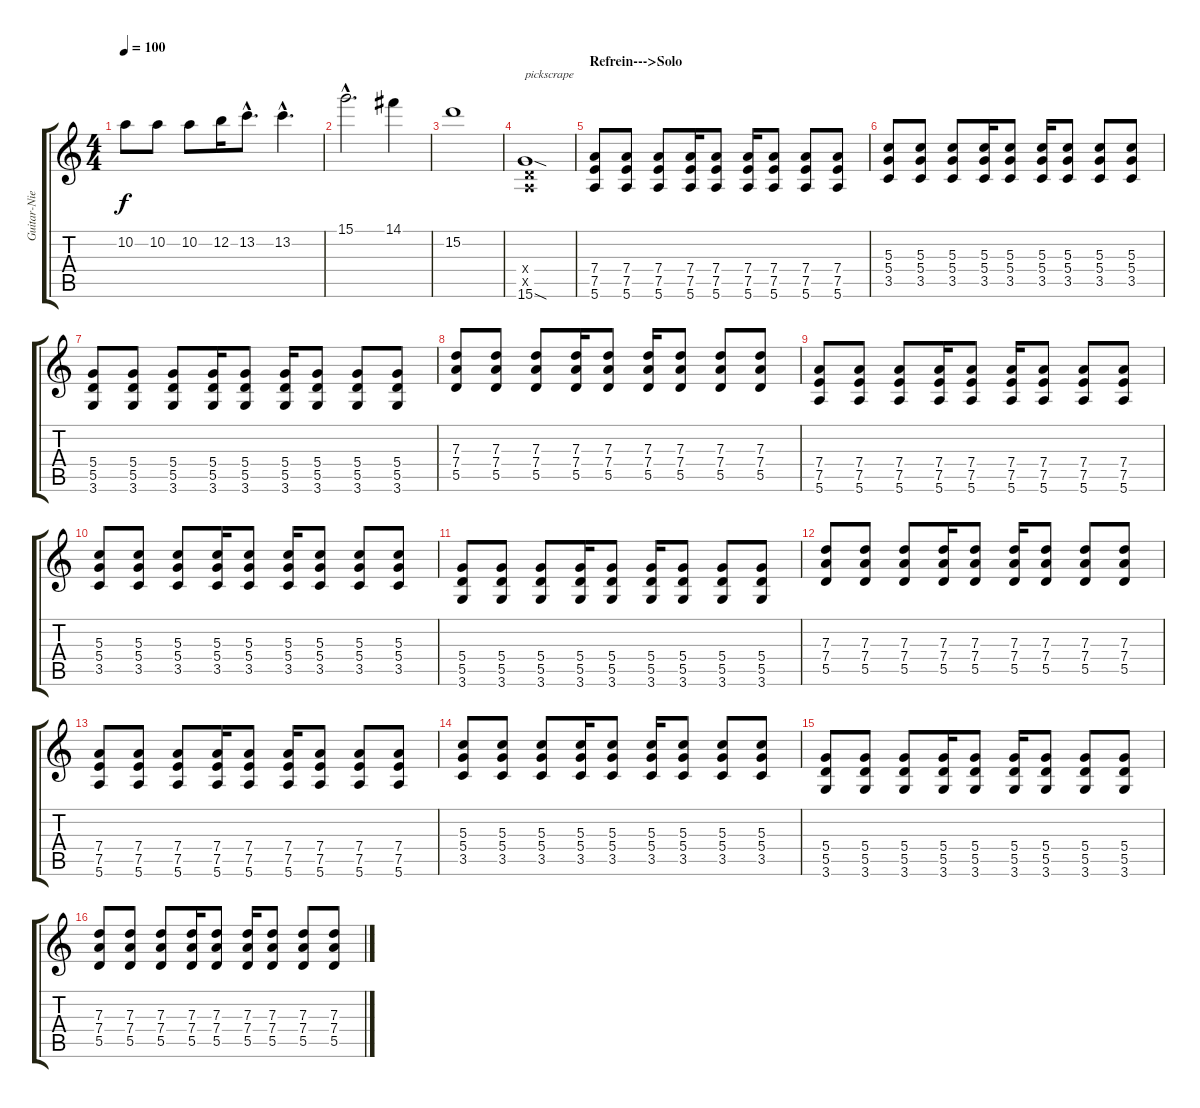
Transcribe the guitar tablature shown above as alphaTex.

\track ("Guitar-Niels" "Guitar-Nie") {instrument overdrivenguitar}
\staff {score tabs}
\tuning (E4 B3 G3 D3 A2 E2) {hide}
\ts (4 4)
\tempo 100
\clef g2
\ks c
10.2.8{dy f} 10.2.8 10.2.8 12.2.16 13.2{hac}.8{d} 13.2{hac}.4{d} |
15.1{hac}.2{d} 14.1.4 |
15.2.1 |
(0.4{x} 0.5{x} 15.6{sod}).1{txt "pickscrape"} |
\section ("" "Refrein--->Solo")
(7.4 7.5 5.6).8{instrument distortionguitar} (7.4 7.5 5.6).8 (7.4 7.5 5.6).8 (7.4 7.5 5.6).16 (7.4 7.5 5.6).8 (7.4 7.5 5.6).16 (7.4 7.5 5.6).8 (7.4 7.5 5.6).8 (7.4 7.5 5.6).8 |
(5.3 5.4 3.5).8 (5.3 5.4 3.5).8 (5.3 5.4 3.5).8 (5.3 5.4 3.5).16 (5.3 5.4 3.5).8 (5.3 5.4 3.5).16 (5.3 5.4 3.5).8 (5.3 5.4 3.5).8 (5.3 5.4 3.5).8 |
(5.4 5.5 3.6).8 (5.4 5.5 3.6).8 (5.4 5.5 3.6).8 (5.4 5.5 3.6).16 (5.4 5.5 3.6).8 (5.4 5.5 3.6).16 (5.4 5.5 3.6).8 (5.4 5.5 3.6).8 (5.4 5.5 3.6).8 |
(7.3 7.4 5.5).8 (7.3 7.4 5.5).8 (7.3 7.4 5.5).8 (7.3 7.4 5.5).16 (7.3 7.4 5.5).8 (7.3 7.4 5.5).16 (7.3 7.4 5.5).8 (7.3 7.4 5.5).8 (7.3 7.4 5.5).8 |
(7.4 7.5 5.6).8{instrument distortionguitar} (7.4 7.5 5.6).8 (7.4 7.5 5.6).8 (7.4 7.5 5.6).16 (7.4 7.5 5.6).8 (7.4 7.5 5.6).16 (7.4 7.5 5.6).8 (7.4 7.5 5.6).8 (7.4 7.5 5.6).8 |
(5.3 5.4 3.5).8 (5.3 5.4 3.5).8 (5.3 5.4 3.5).8 (5.3 5.4 3.5).16 (5.3 5.4 3.5).8 (5.3 5.4 3.5).16 (5.3 5.4 3.5).8 (5.3 5.4 3.5).8 (5.3 5.4 3.5).8 |
(5.4 5.5 3.6).8 (5.4 5.5 3.6).8 (5.4 5.5 3.6).8 (5.4 5.5 3.6).16 (5.4 5.5 3.6).8 (5.4 5.5 3.6).16 (5.4 5.5 3.6).8 (5.4 5.5 3.6).8 (5.4 5.5 3.6).8 |
(7.3 7.4 5.5).8 (7.3 7.4 5.5).8 (7.3 7.4 5.5).8 (7.3 7.4 5.5).16 (7.3 7.4 5.5).8 (7.3 7.4 5.5).16 (7.3 7.4 5.5).8 (7.3 7.4 5.5).8 (7.3 7.4 5.5).8 |
(7.4 7.5 5.6).8{instrument distortionguitar} (7.4 7.5 5.6).8 (7.4 7.5 5.6).8 (7.4 7.5 5.6).16 (7.4 7.5 5.6).8 (7.4 7.5 5.6).16 (7.4 7.5 5.6).8 (7.4 7.5 5.6).8 (7.4 7.5 5.6).8 |
(5.3 5.4 3.5).8 (5.3 5.4 3.5).8 (5.3 5.4 3.5).8 (5.3 5.4 3.5).16 (5.3 5.4 3.5).8 (5.3 5.4 3.5).16 (5.3 5.4 3.5).8 (5.3 5.4 3.5).8 (5.3 5.4 3.5).8 |
(5.4 5.5 3.6).8 (5.4 5.5 3.6).8 (5.4 5.5 3.6).8 (5.4 5.5 3.6).16 (5.4 5.5 3.6).8 (5.4 5.5 3.6).16 (5.4 5.5 3.6).8 (5.4 5.5 3.6).8 (5.4 5.5 3.6).8 |
(7.3 7.4 5.5).8 (7.3 7.4 5.5).8 (7.3 7.4 5.5).8 (7.3 7.4 5.5).16 (7.3 7.4 5.5).8 (7.3 7.4 5.5).16 (7.3 7.4 5.5).8 (7.3 7.4 5.5).8 (7.3 7.4 5.5).8
